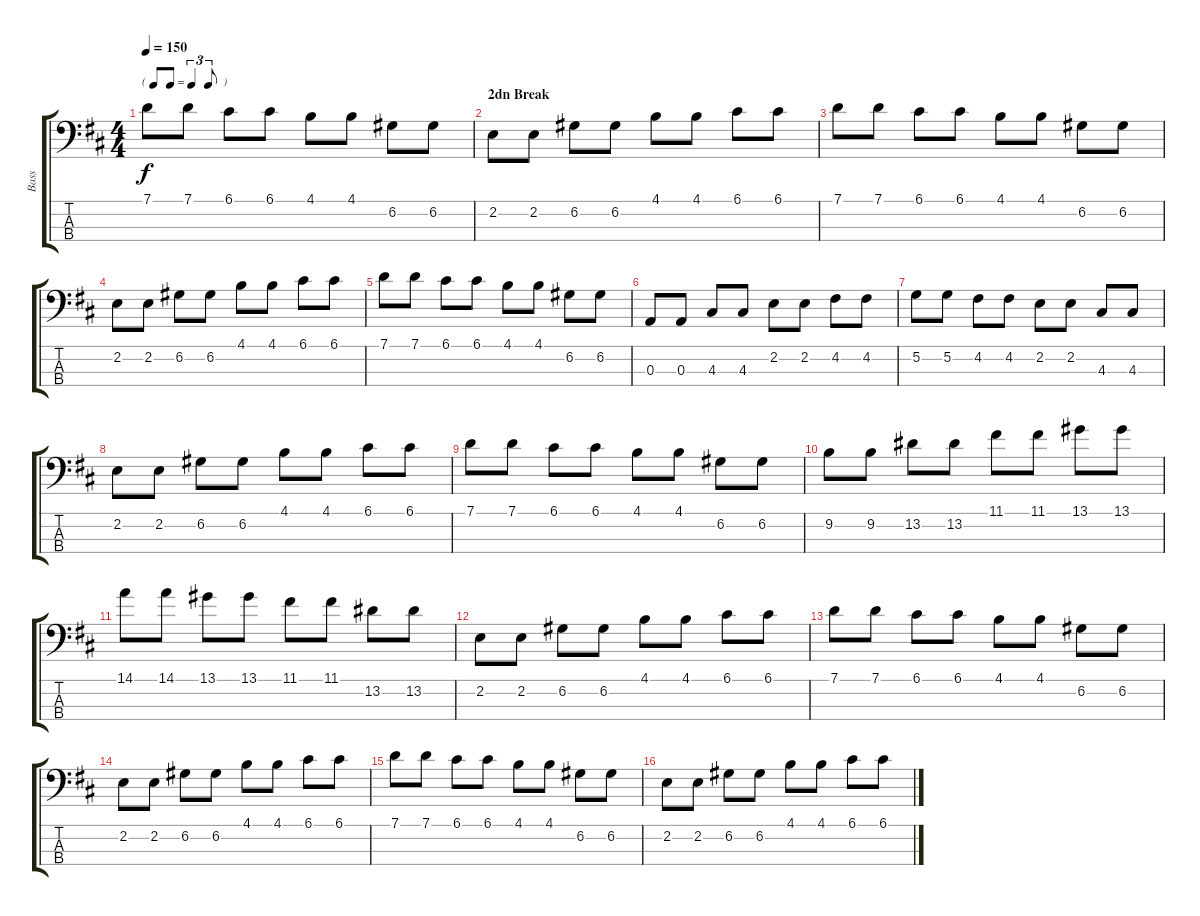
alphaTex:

\track ("Bass" "Bass") {instrument electricbassfinger}
\staff {score tabs}
\tuning (G2 D2 A1 E1) {hide}
\ts (4 4)
\tf triplet8th
\tempo 150
\clef f4
\ks d
7.1.8{dy f} 7.1.8 6.1.8 6.1.8 4.1.8 4.1.8 6.2.8 6.2.8 |
\section ("" "2dn Break")
2.2.8 2.2.8 6.2.8 6.2.8 4.1.8 4.1.8 6.1.8 6.1.8 |
7.1.8 7.1.8 6.1.8 6.1.8 4.1.8 4.1.8 6.2.8 6.2.8 |
2.2.8 2.2.8 6.2.8 6.2.8 4.1.8 4.1.8 6.1.8 6.1.8 |
7.1.8 7.1.8 6.1.8 6.1.8 4.1.8 4.1.8 6.2.8 6.2.8 |
0.3.8 0.3.8 4.3.8 4.3.8 2.2.8 2.2.8 4.2.8 4.2.8 |
5.2.8 5.2.8 4.2.8 4.2.8 2.2.8 2.2.8 4.3.8 4.3.8 |
2.2.8 2.2.8 6.2.8 6.2.8 4.1.8 4.1.8 6.1.8 6.1.8 |
7.1.8 7.1.8 6.1.8 6.1.8 4.1.8 4.1.8 6.2.8 6.2.8 |
9.2.8 9.2.8 13.2.8 13.2.8 11.1.8 11.1.8 13.1.8 13.1.8 |
14.1.8 14.1.8 13.1.8 13.1.8 11.1.8 11.1.8 13.2.8 13.2.8 |
2.2.8 2.2.8 6.2.8 6.2.8 4.1.8 4.1.8 6.1.8 6.1.8 |
7.1.8 7.1.8 6.1.8 6.1.8 4.1.8 4.1.8 6.2.8 6.2.8 |
2.2.8 2.2.8 6.2.8 6.2.8 4.1.8 4.1.8 6.1.8 6.1.8 |
7.1.8 7.1.8 6.1.8 6.1.8 4.1.8 4.1.8 6.2.8 6.2.8 |
2.2.8 2.2.8 6.2.8 6.2.8 4.1.8 4.1.8 6.1.8 6.1.8
